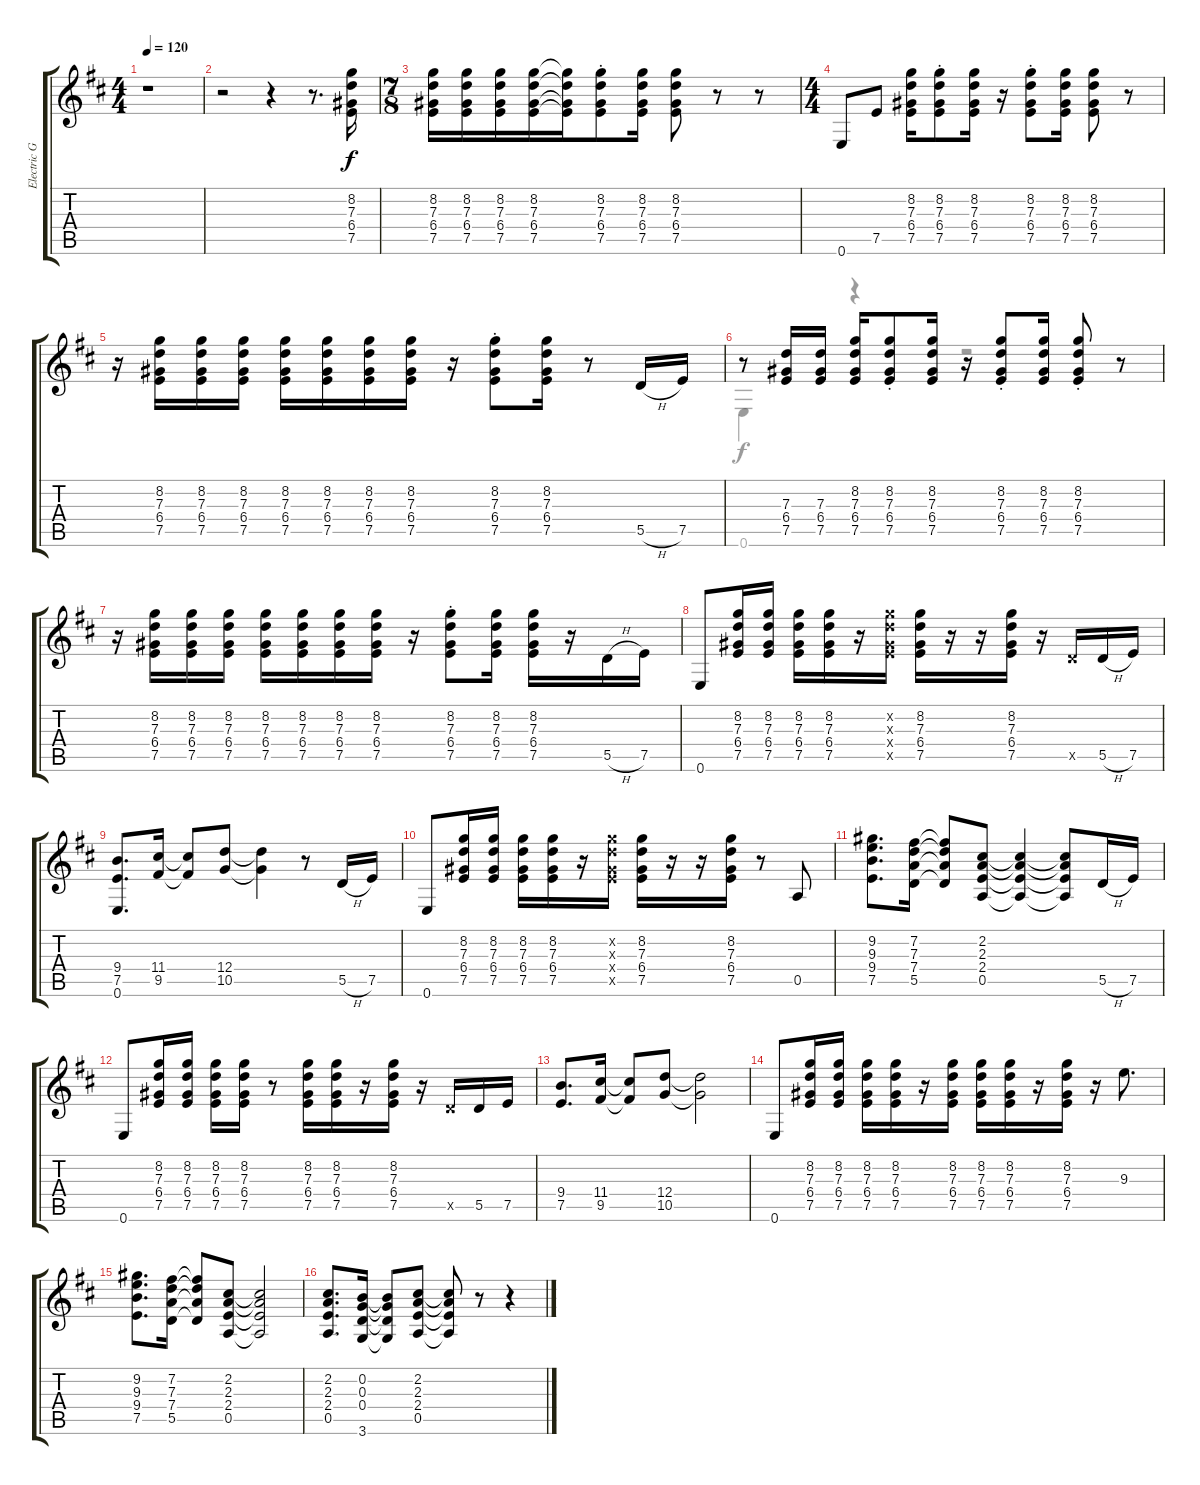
\track ("Electric Guitar 6" "Electric G") {instrument overdrivenguitar}
\staff {score tabs}
\tuning (E4 B3 G3 D3 A2 E2) {hide}
\voice
\ts (4 4)
\tempo 120
\clef g2
\ks d
r.1{dy f instrument overdrivenguitar} |
r.2 r.4 r.8{d} (8.2 7.3 6.4 7.5).16 |
\ts (7 8)
(8.2 7.3 6.4 7.5).16 (8.2 7.3 6.4 7.5).16 (8.2 7.3 6.4 7.5).16 (8.2 7.3 6.4 7.5).16 (8.2{t} 7.3{t} 6.4{t} 7.5{t}).16 (8.2{st} 7.3{st} 6.4{st} 7.5{st}).8 (8.2 7.3 6.4 7.5).16 (8.2 7.3 6.4 7.5).8 r.8 r.8 |
\ts (4 4)
0.6.8 7.5.8 (8.2 7.3 6.4 7.5).16 (8.2{st} 7.3{st} 6.4{st} 7.5{st}).8 (8.2 7.3 6.4 7.5).16 r.16 (8.2{st} 7.3{st} 6.4{st} 7.5{st}).8 (8.2 7.3 6.4 7.5).16 (8.2 7.3 6.4 7.5).8 r.8 |
r.16 (8.2 7.3 6.4 7.5).16 (8.2 7.3 6.4 7.5).16 (8.2 7.3 6.4 7.5).16 (8.2 7.3 6.4 7.5).16 (8.2 7.3 6.4 7.5).16 (8.2 7.3 6.4 7.5).16 (8.2 7.3 6.4 7.5).16 r.16 (8.2{st} 7.3{st} 6.4{st} 7.5{st}).8 (8.2 7.3 6.4 7.5).16 r.8 5.5{h}.16 7.5.16 |
r.8 (7.3 6.4 7.5).16 (7.3 6.4 7.5).16 (8.2 7.3 6.4 7.5).16 (8.2{st} 7.3{st} 6.4{st} 7.5{st}).8 (8.2 7.3 6.4 7.5).16 r.16 (8.2{st} 7.3{st} 6.4{st} 7.5{st}).8 (8.2 7.3 6.4 7.5).16 (8.2{st} 7.3{st} 6.4{st} 7.5{st}).8 r.8 |
r.16 (8.2 7.3 6.4 7.5).16 (8.2 7.3 6.4 7.5).16 (8.2 7.3 6.4 7.5).16 (8.2 7.3 6.4 7.5).16 (8.2 7.3 6.4 7.5).16 (8.2 7.3 6.4 7.5).16 (8.2 7.3 6.4 7.5).16 r.16 (8.2{st} 7.3{st} 6.4{st} 7.5{st}).8 (8.2 7.3 6.4 7.5).16 (8.2 7.3 6.4 7.5).16 r.16 5.5{h}.16 7.5.16 |
0.6.8 (8.2 7.3 6.4 7.5).16 (8.2 7.3 6.4 7.5).16 (8.2 7.3 6.4 7.5).16 (8.2 7.3 6.4 7.5).16 r.16 (8.2{x} 7.3{x} 6.4{x} 7.5{x}).16 (8.2 7.3 6.4 7.5).16 r.16 r.16 (8.2 7.3 6.4 7.5).16 r.16 5.5{x}.16 5.5{h}.16 7.5.16 |
(9.4 7.5 0.6).8{d} (11.4 9.5).16 (11.4{t} 9.5{t}).8 (12.4 10.5).8 (12.4{t} 10.5{t}).4 r.8 5.5{h}.16 7.5.16 |
0.6.8 (8.2 7.3 6.4 7.5).16 (8.2 7.3 6.4 7.5).16 (8.2 7.3 6.4 7.5).16 (8.2 7.3 6.4 7.5).16 r.16 (8.2{x} 7.3{x} 6.4{x} 7.5{x}).16 (8.2 7.3 6.4 7.5).16 r.16 r.16 (8.2 7.3 6.4 7.5).16 r.8 0.5.8 |
(9.2 9.3 9.4 7.5).8{d} (7.2 7.3 7.4 5.5).16 (7.2{t} 7.3{t} 7.4{t} 5.5{t}).8 (2.2 2.3 2.4 0.5).8 (2.2{t} 2.3{t} 2.4{t} 0.5{t}).4 (2.2{t} 2.3{t} 2.4{t} 0.5{t}).8 5.5{h}.16 7.5.16 |
0.6.8 (8.2 7.3 6.4 7.5).16 (8.2 7.3 6.4 7.5).16 (8.2 7.3 6.4 7.5).16 (8.2 7.3 6.4 7.5).16 r.8 (8.2 7.3 6.4 7.5).16 (8.2 7.3 6.4 7.5).16 r.16 (8.2 7.3 6.4 7.5).16 r.16 5.5{x}.16 5.5.16 7.5.16 |
(9.4 7.5).8{d} (11.4 9.5).16 (11.4{t} 9.5{t}).8 (12.4 10.5).8 (12.4{t} 10.5{t}).2 |
0.6.8 (8.2 7.3 6.4 7.5).16 (8.2 7.3 6.4 7.5).16 (8.2 7.3 6.4 7.5).16 (8.2 7.3 6.4 7.5).16 r.16 (8.2 7.3 6.4 7.5).16 (8.2 7.3 6.4 7.5).16 (8.2 7.3 6.4 7.5).16 r.16 (8.2 7.3 6.4 7.5).16 r.16 9.3.8{d} |
(9.2 9.3 9.4 7.5).8{d} (7.2 7.3 7.4 5.5).16 (7.2{t} 7.3{t} 7.4{t} 5.5{t}).8 (2.2 2.3 2.4 0.5).8 (2.2{t} 2.3{t} 2.4{t} 0.5{t}).2 |
(2.2 2.3 2.4 0.5).8{d} (0.2 0.3 0.4 3.6).16 (0.2{t} 0.3{t} 0.4{t} 3.6{t}).8 (2.2 2.3 2.4 0.5).8 (2.2{t} 2.3{t} 2.4{t} 0.5{t}).8 r.8 r.4
\voice
\clef g2
\ottava regular
\simile none
\ks d
|
|
|
|
|
0.6.4 r.4 r.2 |
|
|
|
|
|
|
|
|
|
